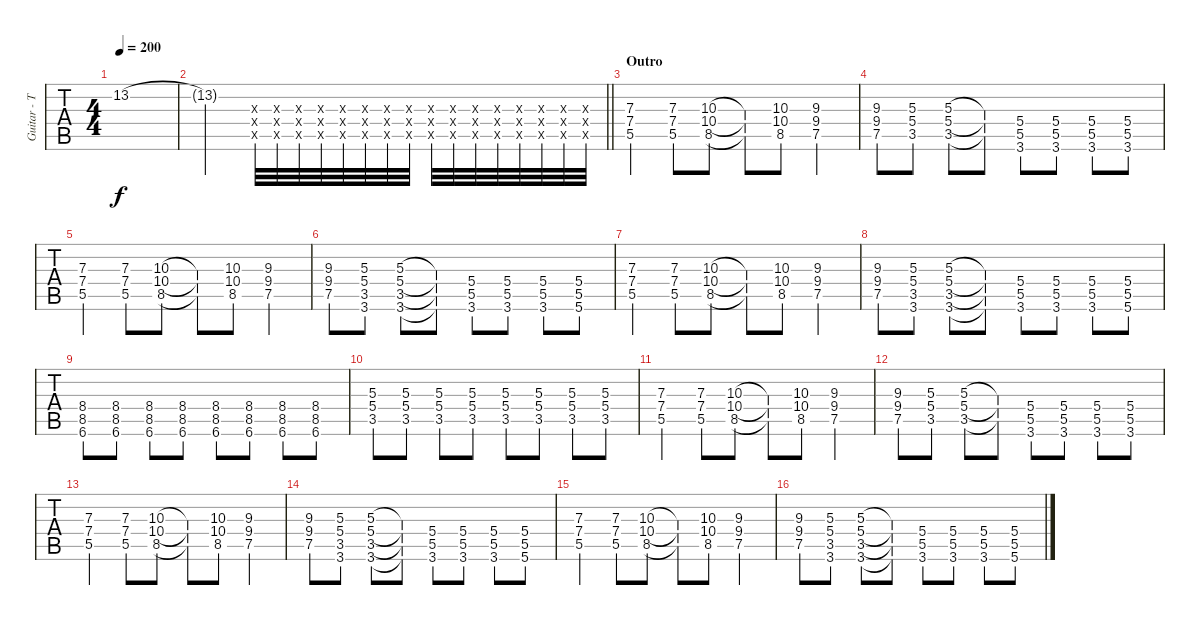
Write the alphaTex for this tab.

\track ("Guitar - Tim McIlrath" "Guitar - T") {instrument distortionguitar}
\staff {tabs}
\tuning (Eb4 Bb3 Gb3 Db3 Ab2 Eb2) {hide}
\ts (4 4)
\tempo 200
\clef g2
\ks c
13.2{t}.1{dy f} |
\barLineRight lightlight
13.2{t}.2 (30.3{x} 30.4{x} 30.5{x}).32 (29.3{x} 29.4{x} 29.5{x}).32 (28.3{x} 28.4{x} 28.5{x}).32 (27.3{x} 27.4{x} 27.5{x}).32 (26.3{x} 26.4{x} 26.5{x}).32 (25.3{x} 25.4{x} 25.5{x}).32 (24.3{x} 24.4{x} 24.5{x}).32 (23.3{x} 23.4{x} 23.5{x}).32 (22.3{x} 22.4{x} 22.5{x}).32 (21.3{x} 21.4{x} 21.5{x}).32 (20.3{x} 20.4{x} 20.5{x}).32 (19.3{x} 19.4{x} 19.5{x}).32 (18.3{x} 18.4{x} 18.5{x}).32 (17.3{x} 17.4{x} 17.5{x}).32 (16.3{x} 16.4{x} 16.5{x}).32 (15.3{x} 15.4{x} 15.5{x}).32 |
\section ("" "Outro")
(7.3 7.4 5.5).4 (7.3 7.4 5.5).8 (10.3 10.4 8.5).8 (10.3{t} 10.4{t} 8.5{t}).8 (10.3 10.4 8.5).8 (9.3 9.4 7.5).4 |
(9.3 9.4 7.5).8 (5.3 5.4 3.5).8 (5.3 5.4 3.5).8 (5.3{t} 5.4{t} 3.5{t}).8 (5.4 5.5 3.6).8 (5.4 5.5 3.6).8 (5.4 5.5 3.6).8 (5.4 5.5 3.6).8 |
(7.3 7.4 5.5).4 (7.3 7.4 5.5).8 (10.3 10.4 8.5).8 (10.3{t} 10.4{t} 8.5{t}).8 (10.3 10.4 8.5).8 (9.3 9.4 7.5).4 |
(9.3 9.4 7.5).8 (5.3 5.4 3.5 3.6).8 (5.3 5.4 3.5 3.6).8 (5.3{t} 5.4{t} 3.5{t} 3.6{t}).8 (5.4 5.5 3.6).8 (5.4 5.5 3.6).8 (5.4 5.5 3.6).8 (5.4 5.5 5.6).8 |
(7.3 7.4 5.5).4 (7.3 7.4 5.5).8 (10.3 10.4 8.5).8 (10.3{t} 10.4{t} 8.5{t}).8 (10.3 10.4 8.5).8 (9.3 9.4 7.5).4 |
(9.3 9.4 7.5).8 (5.3 5.4 3.5 3.6).8 (5.3 5.4 3.5 3.6).8 (5.3{t} 5.4{t} 3.5{t} 3.6{t}).8 (5.4 5.5 3.6).8 (5.4 5.5 3.6).8 (5.4 5.5 3.6).8 (5.4 5.5 5.6).8 |
(8.4 8.5 6.6).8 (8.4 8.5 6.6).8 (8.4 8.5 6.6).8 (8.4 8.5 6.6).8 (8.4 8.5 6.6).8 (8.4 8.5 6.6).8 (8.4 8.5 6.6).8 (8.4 8.5 6.6).8 |
(5.3 5.4 3.5).8 (5.3 5.4 3.5).8 (5.3 5.4 3.5).8 (5.3 5.4 3.5).8 (5.3 5.4 3.5).8 (5.3 5.4 3.5).8 (5.3 5.4 3.5).8 (5.3 5.4 3.5).8 |
(7.3 7.4 5.5).4 (7.3 7.4 5.5).8 (10.3 10.4 8.5).8 (10.3{t} 10.4{t} 8.5{t}).8 (10.3 10.4 8.5).8 (9.3 9.4 7.5).4 |
(9.3 9.4 7.5).8 (5.3 5.4 3.5).8 (5.3 5.4 3.5).8 (5.3{t} 5.4{t} 3.5{t}).8 (5.4 5.5 3.6).8 (5.4 5.5 3.6).8 (5.4 5.5 3.6).8 (5.4 5.5 3.6).8 |
(7.3 7.4 5.5).4 (7.3 7.4 5.5).8 (10.3 10.4 8.5).8 (10.3{t} 10.4{t} 8.5{t}).8 (10.3 10.4 8.5).8 (9.3 9.4 7.5).4 |
(9.3 9.4 7.5).8 (5.3 5.4 3.5 3.6).8 (5.3 5.4 3.5 3.6).8 (5.3{t} 5.4{t} 3.5{t} 3.6{t}).8 (5.4 5.5 3.6).8 (5.4 5.5 3.6).8 (5.4 5.5 3.6).8 (5.4 5.5 5.6).8 |
(7.3 7.4 5.5).4 (7.3 7.4 5.5).8 (10.3 10.4 8.5).8 (10.3{t} 10.4{t} 8.5{t}).8 (10.3 10.4 8.5).8 (9.3 9.4 7.5).4 |
(9.3 9.4 7.5).8 (5.3 5.4 3.5 3.6).8 (5.3 5.4 3.5 3.6).8 (5.3{t} 5.4{t} 3.5{t} 3.6{t}).8 (5.4 5.5 3.6).8 (5.4 5.5 3.6).8 (5.4 5.5 3.6).8 (5.4 5.5 5.6).8
